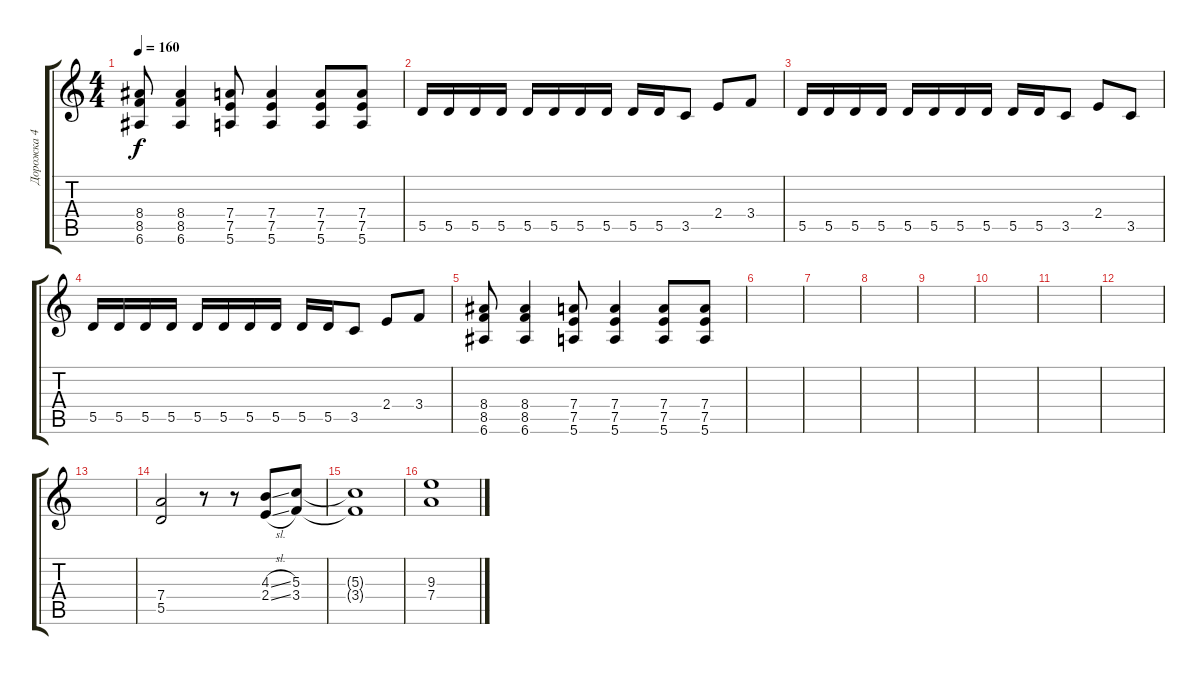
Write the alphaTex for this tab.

\track ("Дорожка 4" "Дорожка 4") {instrument acousticguitarsteel}
\staff {score tabs}
\tuning (E4 B3 G3 D3 A2 E2) {hide}
\ts (4 4)
\tempo 160
\clef g2
\ks c
(8.4 8.5 6.6).8{dy f} (8.4 8.5 6.6).4 (7.4 7.5 5.6).8 (7.4 7.5 5.6).4 (7.4 7.5 5.6).8 (7.4 7.5 5.6).8 |
5.5.16 5.5.16 5.5.16 5.5.16 5.5.16 5.5.16 5.5.16 5.5.16 5.5.16 5.5.16 3.5.8 2.4.8 3.4.8 |
5.5.16 5.5.16 5.5.16 5.5.16 5.5.16 5.5.16 5.5.16 5.5.16 5.5.16 5.5.16 3.5.8 2.4.8 3.5.8 |
5.5.16 5.5.16 5.5.16 5.5.16 5.5.16 5.5.16 5.5.16 5.5.16 5.5.16 5.5.16 3.5.8 2.4.8 3.4.8 |
(8.4 8.5 6.6).8 (8.4 8.5 6.6).4 (7.4 7.5 5.6).8 (7.4 7.5 5.6).4 (7.4 7.5 5.6).8 (7.4 7.5 5.6).8 |
|
|
|
|
|
|
|
|
(7.4 5.5).2 r.8 r.8 (4.3{sl} 2.4{sl}).8 (5.3 3.4).8 |
(5.3{t} 3.4{t}).1 |
(9.3 7.4).1
